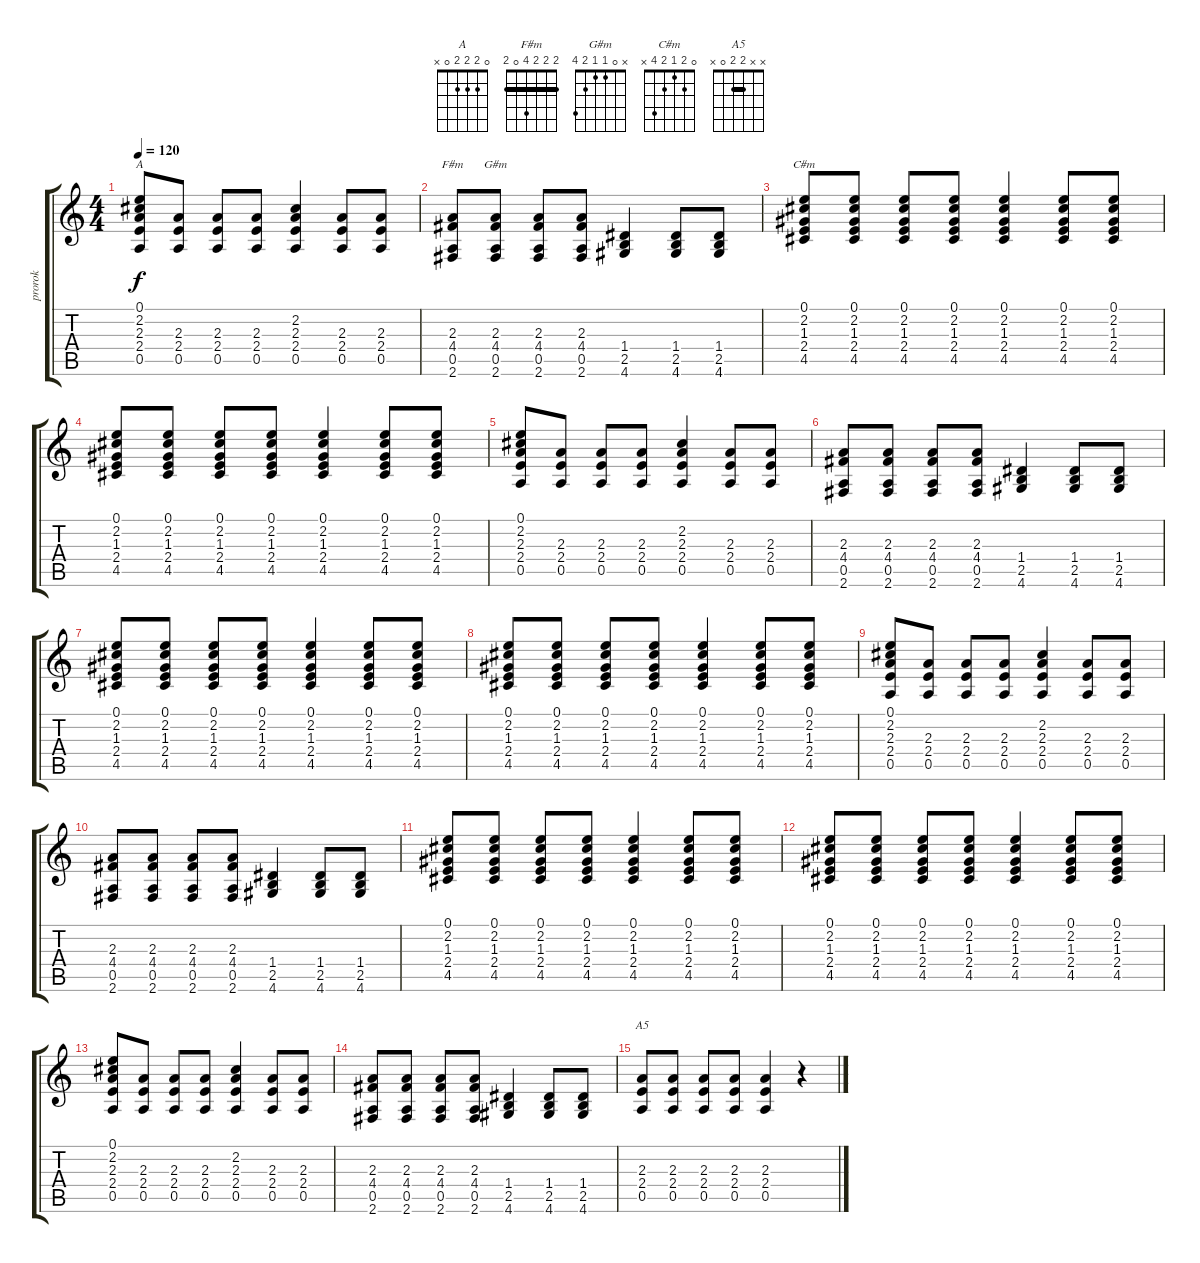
\track ("prorok" "prorok") {instrument electricguitarmuted}
\staff {score tabs}
\tuning (E4 B3 G3 D3 A2 E2) {hide}
\chord ("A" 0 2 2 2 0 x)
\chord ("F#m" 2 2 2 4 0 2) {barre 2}
\chord ("G#m" x 0 1 1 2 4)
\chord ("C#m" 0 2 1 2 4 x)
\chord ("A5" x x 2 2 0 x) {barre 2}
\ts (4 4)
\tempo 120
\clef g2
\ks c
(0.1 2.2 2.3 2.4 0.5).8{ch "A" dy f} (2.3 2.4 0.5).8 (2.3 2.4 0.5).8 (2.3 2.4 0.5).8 (2.2 2.3 2.4 0.5).4 (2.3 2.4 0.5).8 (2.3 2.4 0.5).8 |
(2.3 4.4 0.5 2.6).8{ch "F#m"} (2.3 4.4 0.5 2.6).8{ch "G#m"} (2.3 4.4 0.5 2.6).8 (2.3 4.4 0.5 2.6).8 (1.4 2.5 4.6).4 (1.4 2.5 4.6).8 (1.4 2.5 4.6).8 |
(0.1 2.2 1.3 2.4 4.5).8{ch "C#m"} (0.1 2.2 1.3 2.4 4.5).8 (0.1 2.2 1.3 2.4 4.5).8 (0.1 2.2 1.3 2.4 4.5).8 (0.1 2.2 1.3 2.4 4.5).4 (0.1 2.2 1.3 2.4 4.5).8 (0.1 2.2 1.3 2.4 4.5).8 |
(0.1 2.2 1.3 2.4 4.5).8 (0.1 2.2 1.3 2.4 4.5).8 (0.1 2.2 1.3 2.4 4.5).8 (0.1 2.2 1.3 2.4 4.5).8 (0.1 2.2 1.3 2.4 4.5).4 (0.1 2.2 1.3 2.4 4.5).8 (0.1 2.2 1.3 2.4 4.5).8 |
(0.1 2.2 2.3 2.4 0.5).8 (2.3 2.4 0.5).8 (2.3 2.4 0.5).8 (2.3 2.4 0.5).8 (2.2 2.3 2.4 0.5).4 (2.3 2.4 0.5).8 (2.3 2.4 0.5).8 |
(2.3 4.4 0.5 2.6).8 (2.3 4.4 0.5 2.6).8 (2.3 4.4 0.5 2.6).8 (2.3 4.4 0.5 2.6).8 (1.4 2.5 4.6).4 (1.4 2.5 4.6).8 (1.4 2.5 4.6).8 |
(0.1 2.2 1.3 2.4 4.5).8 (0.1 2.2 1.3 2.4 4.5).8 (0.1 2.2 1.3 2.4 4.5).8 (0.1 2.2 1.3 2.4 4.5).8 (0.1 2.2 1.3 2.4 4.5).4 (0.1 2.2 1.3 2.4 4.5).8 (0.1 2.2 1.3 2.4 4.5).8 |
(0.1 2.2 1.3 2.4 4.5).8 (0.1 2.2 1.3 2.4 4.5).8 (0.1 2.2 1.3 2.4 4.5).8 (0.1 2.2 1.3 2.4 4.5).8 (0.1 2.2 1.3 2.4 4.5).4 (0.1 2.2 1.3 2.4 4.5).8 (0.1 2.2 1.3 2.4 4.5).8 |
(0.1 2.2 2.3 2.4 0.5).8 (2.3 2.4 0.5).8 (2.3 2.4 0.5).8 (2.3 2.4 0.5).8 (2.2 2.3 2.4 0.5).4 (2.3 2.4 0.5).8 (2.3 2.4 0.5).8 |
(2.3 4.4 0.5 2.6).8 (2.3 4.4 0.5 2.6).8 (2.3 4.4 0.5 2.6).8 (2.3 4.4 0.5 2.6).8 (1.4 2.5 4.6).4 (1.4 2.5 4.6).8 (1.4 2.5 4.6).8 |
(0.1 2.2 1.3 2.4 4.5).8 (0.1 2.2 1.3 2.4 4.5).8 (0.1 2.2 1.3 2.4 4.5).8 (0.1 2.2 1.3 2.4 4.5).8 (0.1 2.2 1.3 2.4 4.5).4 (0.1 2.2 1.3 2.4 4.5).8 (0.1 2.2 1.3 2.4 4.5).8 |
(0.1 2.2 1.3 2.4 4.5).8 (0.1 2.2 1.3 2.4 4.5).8 (0.1 2.2 1.3 2.4 4.5).8 (0.1 2.2 1.3 2.4 4.5).8 (0.1 2.2 1.3 2.4 4.5).4 (0.1 2.2 1.3 2.4 4.5).8 (0.1 2.2 1.3 2.4 4.5).8 |
(0.1 2.2 2.3 2.4 0.5).8 (2.3 2.4 0.5).8 (2.3 2.4 0.5).8 (2.3 2.4 0.5).8 (2.2 2.3 2.4 0.5).4 (2.3 2.4 0.5).8 (2.3 2.4 0.5).8 |
(2.3 4.4 0.5 2.6).8 (2.3 4.4 0.5 2.6).8 (2.3 4.4 0.5 2.6).8 (2.3 4.4 0.5 2.6).8 (1.4 2.5 4.6).4 (1.4 2.5 4.6).8 (1.4 2.5 4.6).8 |
(2.3 2.4 0.5).8{ch "A5"} (2.3 2.4 0.5).8 (2.3 2.4 0.5).8 (2.3 2.4 0.5).8 (2.3 2.4 0.5).4 r.4
